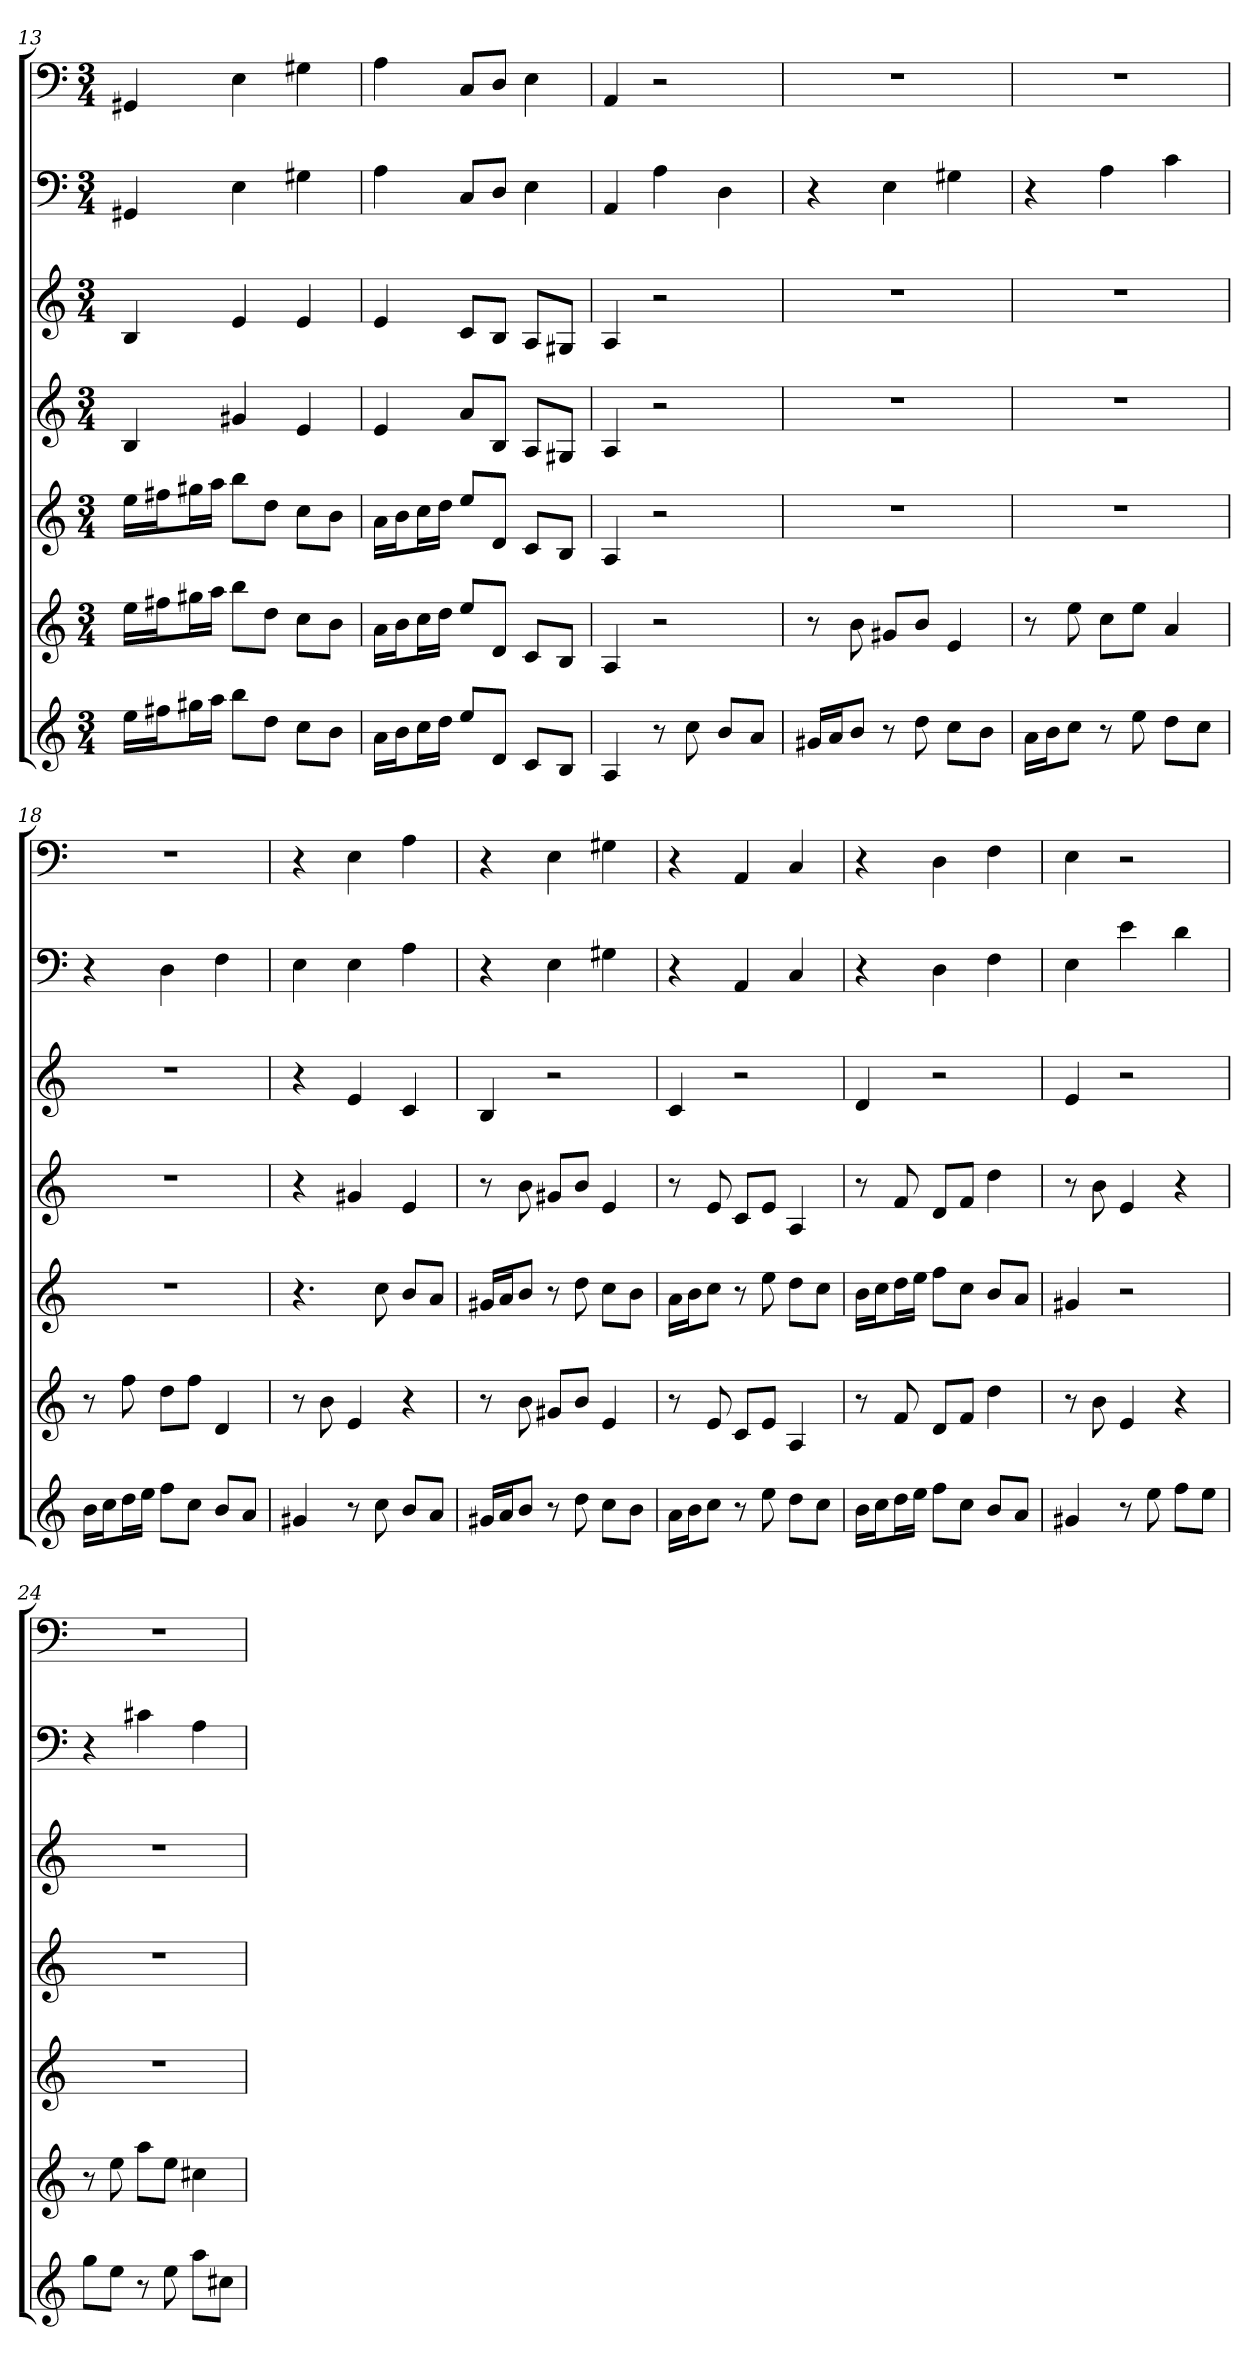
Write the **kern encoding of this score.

**kern	**kern	**kern	**kern	**kern	**kern	**kern
*part7	*part6	*part5	*part4	*part3	*part2	*part1
*staff7	*staff6	*staff5	*staff4	*staff3	*staff2	*staff1
*k[]	*k[]	*k[]	*k[]	*k[]	*k[]	*k[]
*a:	*a:	*a:	*a:	*a:	*a:	*a:
*M3/4	*M3/4	*M3/4	*M3/4	*M3/4	*M3/4	*M3/4
=13	=13	=13	=13	=13	=13	=13
16eeLL	16eeLL	16eeLL	4B	4B	4GG#X	4GG#X
16ff#XJ	16ff#XJ	16ff#XJ	.	.	.	.
16gg#XL	16gg#XL	16gg#XL	.	.	.	.
16aaJJ	16aaJJ	16aaJJ	.	.	.	.
8bbL	8bbL	8bbL	4g#X	4e	4E	4E
8ddJ	8ddJ	8ddJ	.	.	.	.
8ccL	8ccL	8ccL	4e	4e	4G#X	4G#X
8bJ	8bJ	8bJ	.	.	.	.
=14	=14	=14	=14	=14	=14	=14
16aLL	16aLL	16aLL	4e	4e	4A	4A
16bJ	16bJ	16bJ	.	.	.	.
16ccL	16ccL	16ccL	.	.	.	.
16ddJJ	16ddJJ	16ddJJ	.	.	.	.
8eeL	8eeL	8eeL	8aL	8cL	8CL	8CL
8dJ	8dJ	8dJ	8BJ	8BJ	8DJ	8DJ
8cL	8cL	8cL	8AL	8AL	4E	4E
8BJ	8BJ	8BJ	8G#XJ	8G#XJ	.	.
=15	=15	=15	=15	=15	=15	=15
4A	4A	4A	4A	4A	4AA	4AA
8r	2r	2r	2r	2r	4A	2r
8cc	.	.	.	.	.	.
8bL	.	.	.	.	4D	.
8aJ	.	.	.	.	.	.
=16	=16	=16	=16	=16	=16	=16
16g#XLL	8r	2.r	2.r	2.r	4r	2.r
16aJ	.	.	.	.	.	.
8bJ	8b	.	.	.	.	.
8r	8g#XL	.	.	.	4E	.
8dd	8bJ	.	.	.	.	.
8ccL	4e	.	.	.	4G#X	.
8bJ	.	.	.	.	.	.
=17	=17	=17	=17	=17	=17	=17
16aLL	8r	2.r	2.r	2.r	4r	2.r
16bJ	.	.	.	.	.	.
8ccJ	8ee	.	.	.	.	.
8r	8ccL	.	.	.	4A	.
8ee	8eeJ	.	.	.	.	.
8ddL	4a	.	.	.	4c	.
8ccJ	.	.	.	.	.	.
=18	=18	=18	=18	=18	=18	=18
16bLL	8r	2.r	2.r	2.r	4r	2.r
16ccJ	.	.	.	.	.	.
16ddL	8ff	.	.	.	.	.
16eeJJ	.	.	.	.	.	.
8ffL	8ddL	.	.	.	4D	.
8ccJ	8ffJ	.	.	.	.	.
8bL	4d	.	.	.	4F	.
8aJ	.	.	.	.	.	.
=19	=19	=19	=19	=19	=19	=19
4g#X	8r	4.r	4r	4r	4E	4r
.	8b	.	.	.	.	.
8r	4e	.	4g#X	4e	4E	4E
8cc	.	8cc	.	.	.	.
8bL	4r	8bL	4e	4c	4A	4A
8aJ	.	8aJ	.	.	.	.
=20	=20	=20	=20	=20	=20	=20
16g#XLL	8r	16g#XLL	8r	4B	4r	4r
16aJ	.	16aJ	.	.	.	.
8bJ	8b	8bJ	8b	.	.	.
8r	8g#XL	8r	8g#XL	2r	4E	4E
8dd	8bJ	8dd	8bJ	.	.	.
8ccL	4e	8ccL	4e	.	4G#X	4G#X
8bJ	.	8bJ	.	.	.	.
=21	=21	=21	=21	=21	=21	=21
16aLL	8r	16aLL	8r	4c	4r	4r
16bJ	.	16bJ	.	.	.	.
8ccJ	8e	8ccJ	8e	.	.	.
8r	8cL	8r	8cL	2r	4AA	4AA
8ee	8eJ	8ee	8eJ	.	.	.
8ddL	4A	8ddL	4A	.	4C	4C
8ccJ	.	8ccJ	.	.	.	.
=22	=22	=22	=22	=22	=22	=22
16bLL	8r	16bLL	8r	4d	4r	4r
16ccJ	.	16ccJ	.	.	.	.
16ddL	8f	16ddL	8f	.	.	.
16eeJJ	.	16eeJJ	.	.	.	.
8ffL	8dL	8ffL	8dL	2r	4D	4D
8ccJ	8fJ	8ccJ	8fJ	.	.	.
8bL	4dd	8bL	4dd	.	4F	4F
8aJ	.	8aJ	.	.	.	.
=23	=23	=23	=23	=23	=23	=23
4g#X	8r	4g#X	8r	4e	4E	4E
.	8b	.	8b	.	.	.
8r	4e	2r	4e	2r	4e	2r
8ee	.	.	.	.	.	.
8ffL	4r	.	4r	.	4d	.
8eeJ	.	.	.	.	.	.
=24	=24	=24	=24	=24	=24	=24
8ggL	8r	2.r	2.r	2.r	4r	2.r
8eeJ	8ee	.	.	.	.	.
8r	8aaL	.	.	.	4c#X	.
8ee	8eeJ	.	.	.	.	.
8aaL	4cc#X	.	.	.	4A	.
8cc#XJ	.	.	.	.	.	.
=	=	=	=	=	=	=
*-	*-	*-	*-	*-	*-	*-
